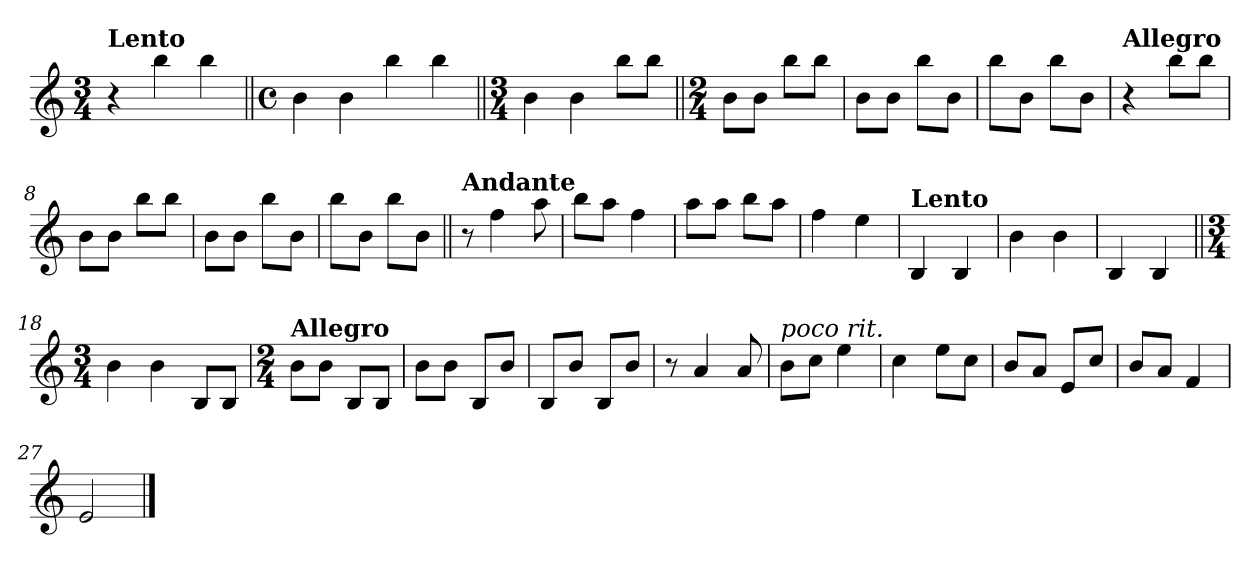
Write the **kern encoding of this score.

**kern
*part1
*staff1
*clefG2
*k[]
*C:
*M3/4
=1
!LO:TX:a:B:t=Lento
4r
4bb
4bb
=2||
*M4/4
*met(c)
4b
4b
4bb
4bb
=3||
*M3/4
4b
4b
8bbL
8bbJ
=4||
*M2/4
8bL
8bJ
8bbL
8bbJ
=5
8bL
8bJ
8bbL
8bJ
=6
8bbL
8bJ
8bbL
8bJ
=7
!LO:TX:a:B:t=Allegro
4r
8bbL
8bbJ
=8
8bL
8bJ
8bbL
8bbJ
=9
8bL
8bJ
8bbL
8bJ
=10
8bbL
8bJ
8bbL
8bJ
=11||
!LO:TX:a:B:t=Andante
8r
4ff
8aa
=12
8bbL
8aaJ
4ff
=13
8aaL
8aaJ
8bbL
8aaJ
=14
4ff
4ee
=15
!LO:TX:a:B:t=Lento
4B
4B
=16
4b
4b
=17
4B
4B
=18||
*M3/4
4b
4b
8BL
8BJ
=19
*M2/4
!LO:TX:a:B:t=Allegro
8bL
8bJ
8BL
8BJ
=20
8bL
8bJ
8BL
8bJ
=21
8BL
8bJ
8BL
8bJ
=22
8r
4a
8a
=23
!LO:TX:a:i:t=poco rit.
8bL
8ccJ
4ee
=24
4cc
8eeL
8ccJ
=25
8bL
8aJ
8eL
8ccJ
=26
8bL
8aJ
4f
=27
2e
==
*-
